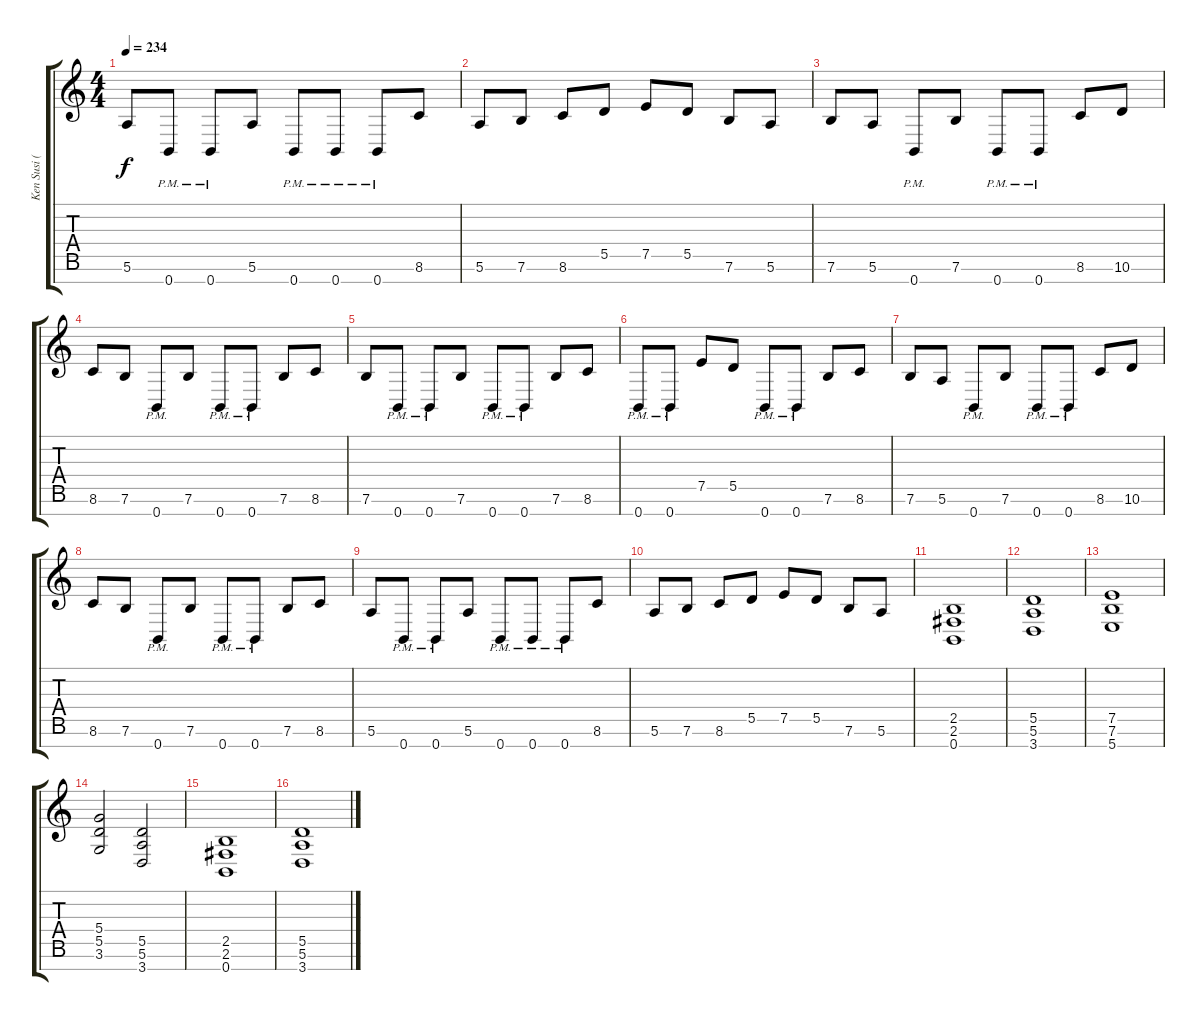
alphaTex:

\track ("Ken Susi (Guitar)" "Ken Susi (") {instrument distortionguitar}
\staff {score tabs}
\tuning (E4 B3 G3 D3 A2 E2 B1) {hide}
\ts (4 4)
\tempo 234
\clef g2
\ks c
5.6.8{dy f} 0.7{pm}.8 0.7{pm}.8 5.6.8 0.7{pm}.8 0.7{pm}.8 0.7{pm}.8 8.6.8 |
5.6.8 7.6.8 8.6.8 5.5.8 7.5.8 5.5.8 7.6.8 5.6.8 |
7.6.8 5.6.8 0.7{pm}.8 7.6.8 0.7{pm}.8 0.7{pm}.8 8.6.8 10.6.8 |
8.6.8 7.6.8 0.7{pm}.8 7.6.8 0.7{pm}.8 0.7{pm}.8 7.6.8 8.6.8 |
7.6.8 0.7{pm}.8 0.7{pm}.8 7.6.8 0.7{pm}.8 0.7{pm}.8 7.6.8 8.6.8 |
0.7{pm}.8 0.7{pm}.8 7.5.8 5.5.8 0.7{pm}.8 0.7{pm}.8 7.6.8 8.6.8 |
7.6.8 5.6.8 0.7{pm}.8 7.6.8 0.7{pm}.8 0.7{pm}.8 8.6.8 10.6.8 |
8.6.8 7.6.8 0.7{pm}.8 7.6.8 0.7{pm}.8 0.7{pm}.8 7.6.8 8.6.8 |
5.6.8 0.7{pm}.8 0.7{pm}.8 5.6.8 0.7{pm}.8 0.7{pm}.8 0.7{pm}.8 8.6.8 |
5.6.8 7.6.8 8.6.8 5.5.8 7.5.8 5.5.8 7.6.8 5.6.8 |
(2.5 2.6 0.7).1 |
(5.5 5.6 3.7).1 |
(7.5 7.6 5.7).1 |
(5.4 5.5 3.6).2 (5.5 5.6 3.7).2 |
(2.5 2.6 0.7).1 |
(5.5 5.6 3.7).1
